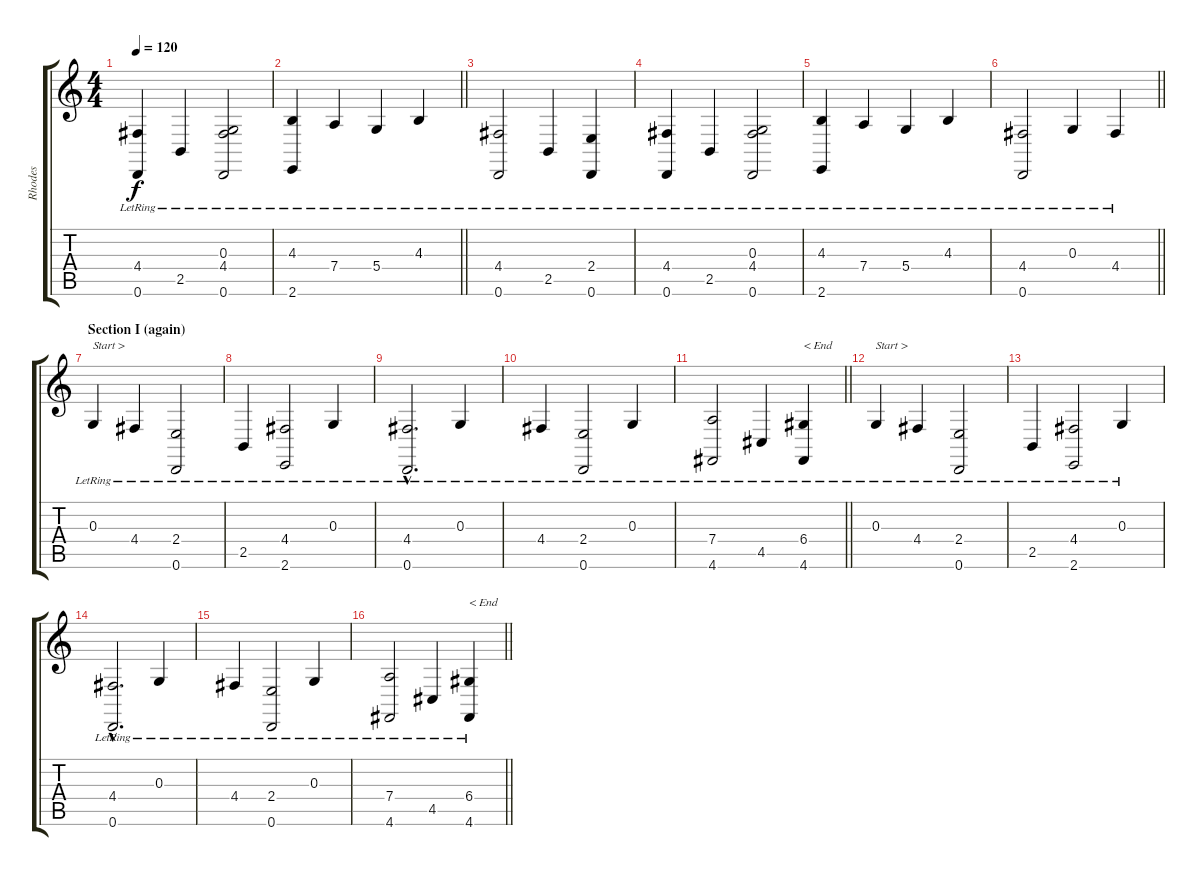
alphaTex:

\track ("Rhodes" "Rhodes") {instrument electricpiano1}
\staff {score tabs}
\tuning (E4 B3 G3 D3 A2 D2) {hide}
\ts (4 4)
\tempo 120
\clef g2
\ks c
(4.4{lr} 0.6{lr}).4{dy f} 2.5{lr}.4 (0.3{lr} 4.4{lr} 0.6{lr}).2 |
\barLineRight lightlight
(4.3{lr} 2.6{lr}).4 7.4{lr}.4 5.4{lr}.4 4.3{lr}.4 |
(4.4{lr} 0.6{lr}).2 2.5{lr}.4 (2.4{lr} 0.6{lr}).4 |
(4.4{lr} 0.6{lr}).4 2.5{lr}.4 (0.3{lr} 4.4{lr} 0.6{lr}).2 |
(4.3{lr} 2.6{lr}).4 7.4{lr}.4 5.4{lr}.4 4.3{lr}.4 |
\barLineRight lightlight
(4.4{lr} 0.6{lr}).2 0.3{lr}.4 4.4{lr}.4 |
\section ("" "Section I (again)")
0.3{lr}.4{txt "Start >"} 4.4{lr}.4 (2.4{lr} 0.6{lr}).2 |
2.5{lr}.4 (4.4{lr} 2.6{lr}).2 0.3{lr}.4 |
(4.4{hac lr} 0.6{hac lr}).2{d} 0.3{lr}.4 |
4.4{lr}.4 (2.4{lr} 0.6{lr}).2 0.3{lr}.4 |
\barLineRight lightlight
(7.4{lr} 4.6{lr}).2 4.5{lr}.4 (6.4{lr} 4.6{lr}).4{txt "< End"} |
0.3{lr}.4{txt "Start >"} 4.4{lr}.4 (2.4{lr} 0.6{lr}).2 |
2.5{lr}.4 (4.4{lr} 2.6{lr}).2 0.3{lr}.4 |
(4.4{hac lr} 0.6{hac lr}).2{d} 0.3{lr}.4 |
4.4{lr}.4 (2.4{lr} 0.6{lr}).2 0.3{lr}.4 |
\barLineRight lightlight
(7.4{lr} 4.6{lr}).2 4.5{lr}.4 (6.4{lr} 4.6{lr}).4{txt "< End"}
